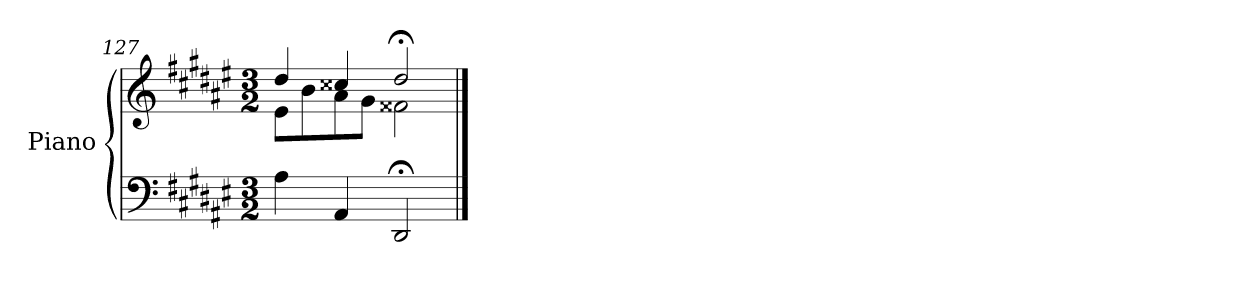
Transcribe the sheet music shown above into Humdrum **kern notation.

**kern	**kern
*part1	*part1
*staff2	*staff1
*I"Piano	*
*I'Pno	*
*clefF4	*clefG2
*k[f#c#g#d#a#e#]	*k[f#c#g#d#a#e#]
*F#:	*F#:
*M3/2	*M3/2
=127	=127
*	*^
4A#\	4dd#/	8e#L
.	.	8b
4AA#/	4cc##X/	8a#
.	.	8g#J
2DD#;/	2dd#;</	2f##X\
*	*v	*v
==	==
*-	*-
